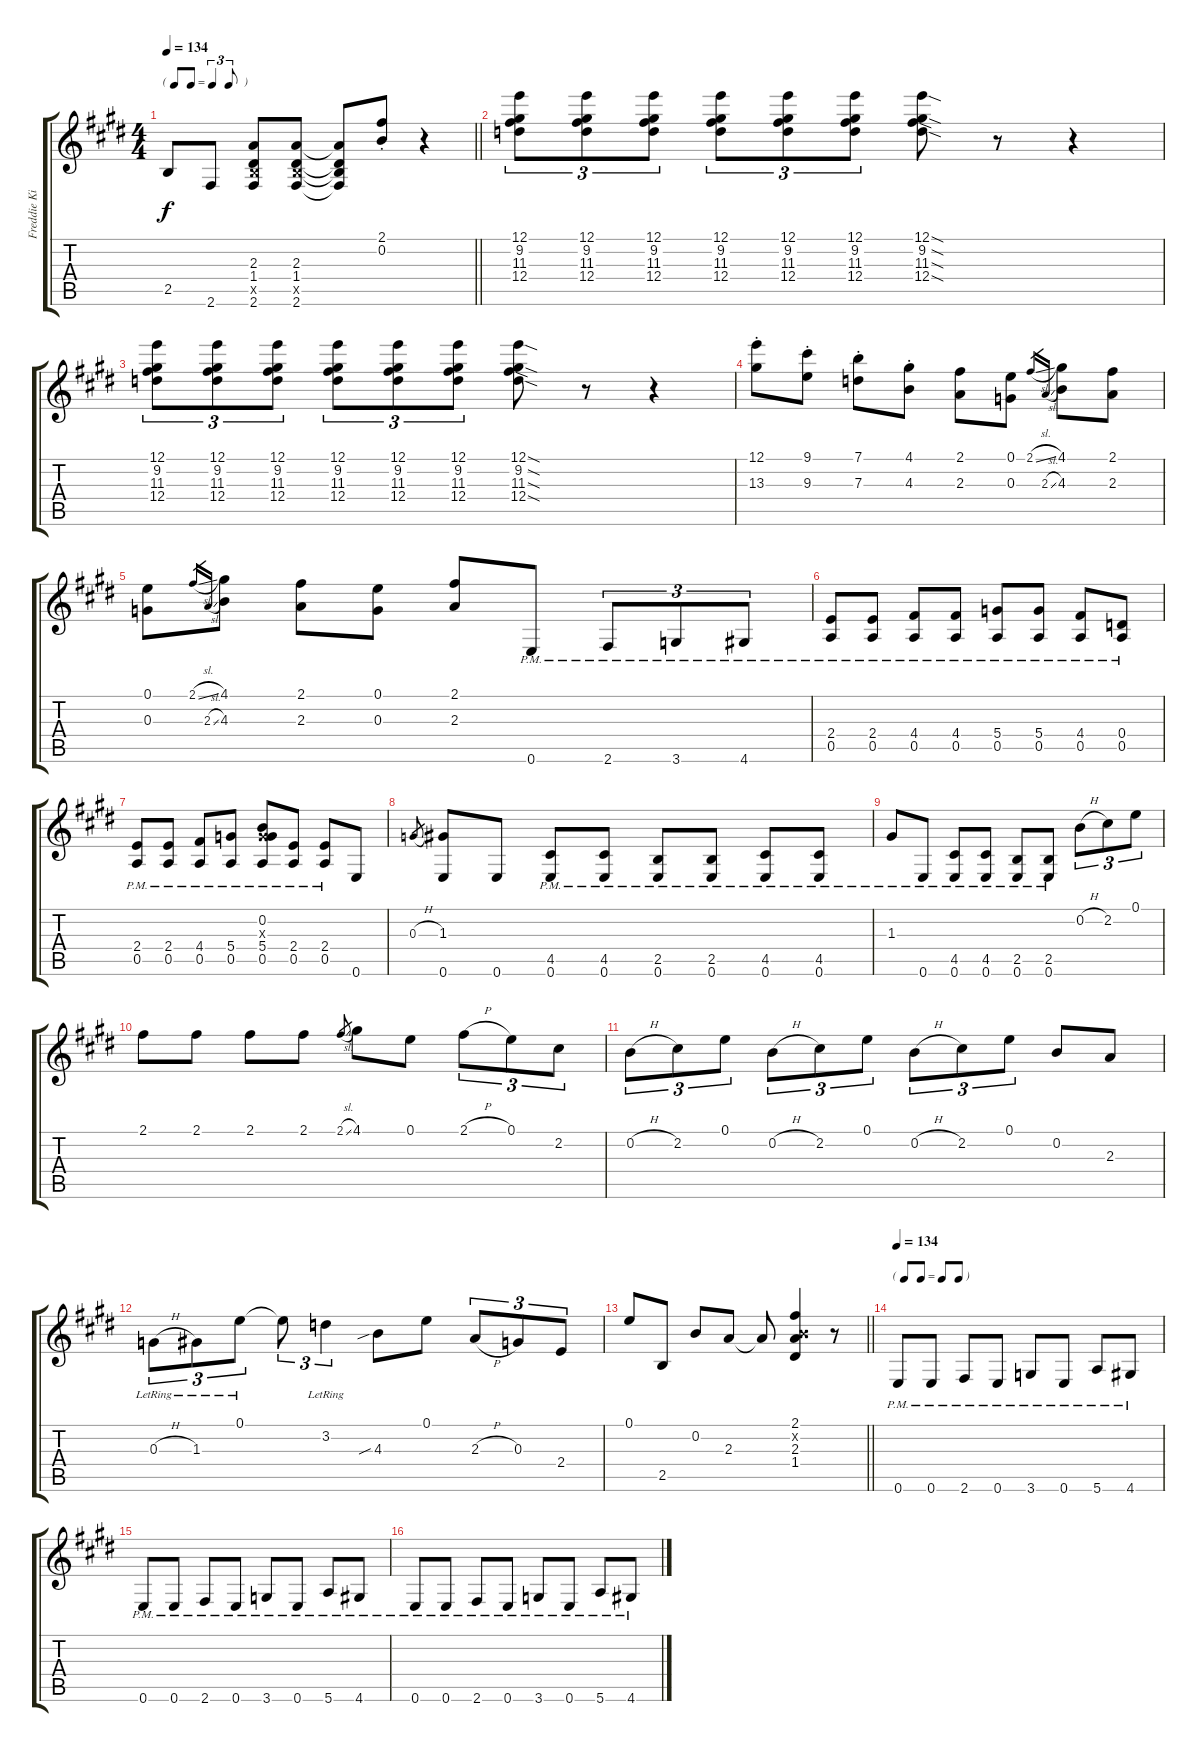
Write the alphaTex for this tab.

\track ("Freddie King (Gtr. w/ slight dist.)" "Freddie Ki") {instrument overdrivenguitar}
\staff {score tabs}
\tuning (E4 B3 G3 D3 A2 E2) {hide}
\ts (4 4)
\tf triplet8th
\tempo 134
\clef g2
\barLineRight lightlight
\ks c#minor
2.5{t}.8{dy f} 2.6.8 (2.3 1.4 2.5{x} 2.6).8 (2.3 1.4 2.5{x} 2.6).8 (2.3{t} 1.4{t} 2.5{t} 2.6{t}).8 (2.1{st} 0.2{st}).8 r.4 |
\ks e
(12.1 9.2 11.3 12.4).8{tu (3 2)} (12.1 9.2 11.3 12.4).8{tu (3 2)} (12.1 9.2 11.3 12.4).8{tu (3 2)} (12.1 9.2 11.3 12.4).8{tu (3 2)} (12.1 9.2 11.3 12.4).8{tu (3 2)} (12.1 9.2 11.3 12.4).8{tu (3 2)} (12.1{sod} 9.2{sod} 11.3{sod} 12.4{sod}).8 r.8 r.4 |
\ks c#minor
(12.1 9.2 11.3 12.4).8{tu (3 2)} (12.1 9.2 11.3 12.4).8{tu (3 2)} (12.1 9.2 11.3 12.4).8{tu (3 2)} (12.1 9.2 11.3 12.4).8{tu (3 2)} (12.1 9.2 11.3 12.4).8{tu (3 2)} (12.1 9.2 11.3 12.4).8{tu (3 2)} (12.1{sod} 9.2{sod} 11.3{sod} 12.4{sod}).8 r.8 r.4 |
(12.1{st} 13.3{st}).8 (9.1{st} 9.3{st}).8 (7.1{st} 7.3{st}).8 (4.1{st} 4.3{st}).8 (2.1 2.3).8 (0.1 0.3).8 2.1{sl}.16{gr} 2.3{sl}.16{gr} (4.1 4.3).8 (2.1 2.3).8 |
(0.1 0.3).8 2.1{sl}.16{gr} 2.3{sl}.16{gr} (4.1 4.3).8 (2.1 2.3).8 (0.1 0.3).8 (2.1 2.3).8 0.6{pm}.8 2.6{pm}.8{tu (3 2)} 3.6{pm}.8{tu (3 2)} 4.6{pm}.8{tu (3 2)} |
\ks e
(2.4{pm} 0.5{pm}).8 (2.4{pm} 0.5{pm}).8 (4.4{pm} 0.5{pm}).8 (4.4{pm} 0.5{pm}).8 (5.4{pm} 0.5{pm}).8 (5.4{pm} 0.5{pm}).8 (4.4{pm} 0.5{pm}).8 (0.4{pm} 0.5{pm}).8 |
\ks c#minor
(2.4{pm} 0.5{pm}).8 (2.4{pm} 0.5{pm}).8 (4.4{pm} 0.5{pm}).8 (5.4{pm} 0.5{pm}).8 (0.2{pm} 0.3{pm x} 5.4{pm} 0.5{pm}).8 (2.4{pm} 0.5{pm}).8 (2.4{pm} 0.5{pm}).8 0.6.8 |
0.3{h}.8{gr} (1.3 0.6).8 0.6.8 (4.5{pm} 0.6{pm}).8 (4.5{pm} 0.6{pm}).8 (2.5{pm} 0.6{pm}).8 (2.5{pm} 0.6{pm}).8 (4.5{pm} 0.6{pm}).8 (4.5{pm} 0.6{pm}).8 |
1.3{pm}.8 0.6{pm}.8 (4.5{pm} 0.6{pm}).8 (4.5{pm} 0.6{pm}).8 (2.5{pm} 0.6{pm}).8 (2.5{pm} 0.6{pm}).8 0.2{h}.8{tu (3 2)} 2.2.8{tu (3 2)} 0.1.8{tu (3 2)} |
\ks e
2.1.8 2.1.8 2.1.8 2.1.8 2.1{sl}.8{gr} 4.1.8 0.1.8 2.1{h}.8{tu (3 2)} 0.1.8{tu (3 2)} 2.2.8{tu (3 2)} |
\ks c#minor
0.2{h}.8{tu (3 2)} 2.2.8{tu (3 2)} 0.1.8{tu (3 2)} 0.2{h}.8{tu (3 2)} 2.2.8{tu (3 2)} 0.1.8{tu (3 2)} 0.2{h}.8{tu (3 2)} 2.2.8{tu (3 2)} 0.1.8{tu (3 2)} 0.2.8 2.3.8 |
0.3{h lr}.8{tu (3 2)} 1.3{lr}.8{tu (3 2)} 0.1{lr}.8{tu (3 2)} 0.1{t}.8{tu (3 2)} 3.2{lr}.4{tu (3 2)} 4.3{sib}.8 0.1.8 2.3{h}.8{tu (3 2)} 0.3.8{tu (3 2)} 2.4.8{tu (3 2)} |
\barLineRight lightlight
\ks e
0.1.8 2.5.8 0.2.8 2.3.8 2.3{t}.8 (2.1 0.2{x} 2.3 1.4).4 r.8 |
\tf none
\section ("" " ")
\tempo 134
\ks c#minor
0.6{pm}.8 0.6{pm}.8 2.6{pm}.8 0.6{pm}.8 3.6{pm}.8 0.6{pm}.8 5.6{pm}.8 4.6{pm}.8 |
0.6{pm}.8 0.6{pm}.8 2.6{pm}.8 0.6{pm}.8 3.6{pm}.8 0.6{pm}.8 5.6{pm}.8 4.6{pm}.8 |
0.6{pm}.8 0.6{pm}.8 2.6{pm}.8 0.6{pm}.8 3.6{pm}.8 0.6{pm}.8 5.6{pm}.8 4.6{pm}.8
